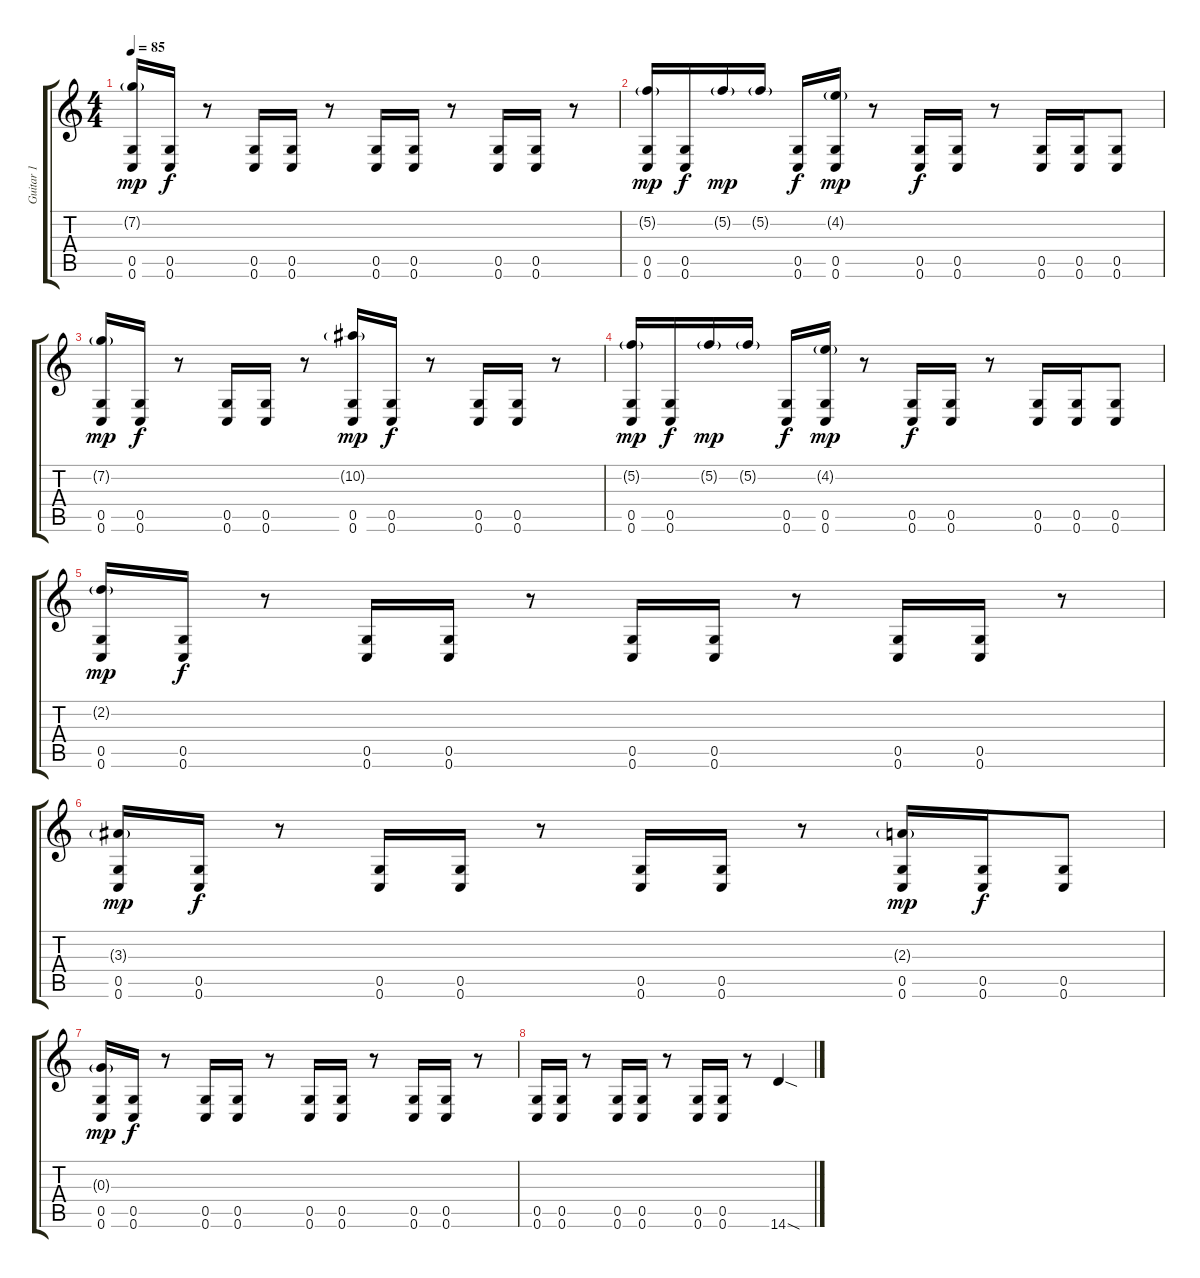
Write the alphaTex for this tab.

\track ("Guitar 1" "Guitar 1") {instrument distortionguitar}
\staff {score tabs}
\tuning (E4 C4 G3 C3 G2 C2) {hide}
\ts (4 4)
\tempo 85
\clef g2
\ks c
(7.2{g} 0.5 0.6).16{dy mp} (0.5 0.6).16{dy f} r.8 (0.5 0.6).16 (0.5 0.6).16 r.8 (0.5 0.6).16 (0.5 0.6).16 r.8 (0.5 0.6).16 (0.5 0.6).16 r.8 |
(5.2{g} 0.5 0.6).16{dy mp} (0.5 0.6).16{dy f} 5.2{g}.16{dy mp} 5.2{g}.16 (0.5 0.6).16{dy f} (4.2{g} 0.5 0.6).16{dy mp} r.8 (0.5 0.6).16{dy f} (0.5 0.6).16 r.8 (0.5 0.6).16 (0.5 0.6).16 (0.5 0.6).8 |
(7.2{g} 0.5 0.6).16{dy mp} (0.5 0.6).16{dy f} r.8 (0.5 0.6).16 (0.5 0.6).16 r.8 (10.2{g} 0.5 0.6).16{dy mp} (0.5 0.6).16{dy f} r.8 (0.5 0.6).16 (0.5 0.6).16 r.8 |
(5.2{g} 0.5 0.6).16{dy mp} (0.5 0.6).16{dy f} 5.2{g}.16{dy mp} 5.2{g}.16 (0.5 0.6).16{dy f} (4.2{g} 0.5 0.6).16{dy mp} r.8 (0.5 0.6).16{dy f} (0.5 0.6).16 r.8 (0.5 0.6).16 (0.5 0.6).16 (0.5 0.6).8 |
(2.2{g} 0.5 0.6).16{dy mp} (0.5 0.6).16{dy f} r.8 (0.5 0.6).16 (0.5 0.6).16 r.8 (0.5 0.6).16 (0.5 0.6).16 r.8 (0.5 0.6).16 (0.5 0.6).16 r.8 |
(3.3{g} 0.5 0.6).16{dy mp} (0.5 0.6).16{dy f} r.8 (0.5 0.6).16 (0.5 0.6).16 r.8 (0.5 0.6).16 (0.5 0.6).16 r.8 (2.3{g} 0.5 0.6).16{dy mp} (0.5 0.6).16{dy f} (0.5 0.6).8 |
(0.3{g} 0.5 0.6).16{dy mp} (0.5 0.6).16{dy f} r.8 (0.5 0.6).16 (0.5 0.6).16 r.8 (0.5 0.6).16 (0.5 0.6).16 r.8 (0.5 0.6).16 (0.5 0.6).16 r.8 |
(0.5 0.6).16 (0.5 0.6).16 r.8 (0.5 0.6).16 (0.5 0.6).16 r.8 (0.5 0.6).16 (0.5 0.6).16 r.8 14.6{sod}.4
